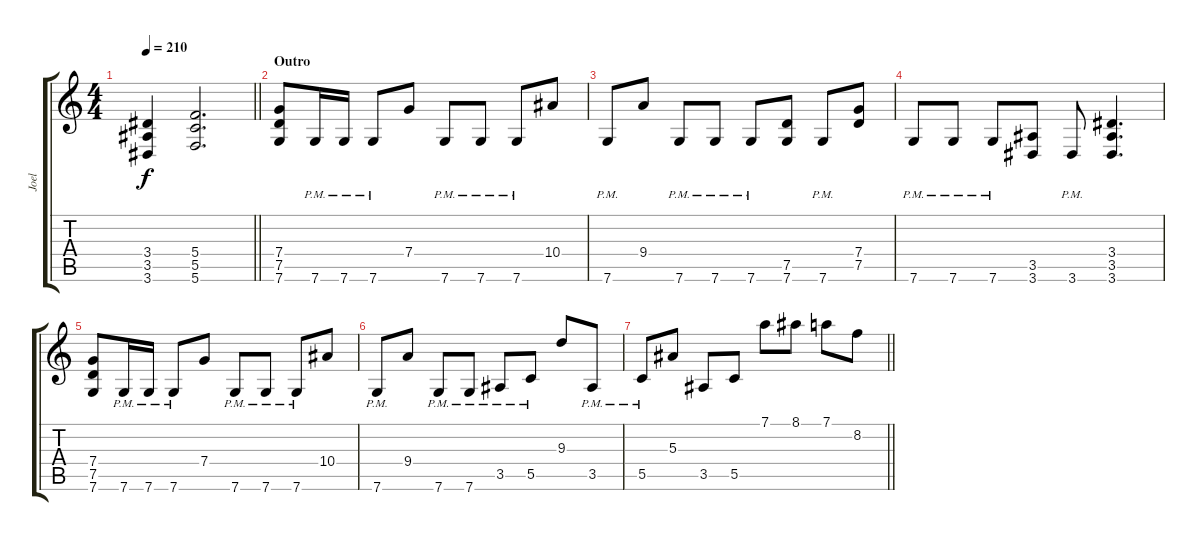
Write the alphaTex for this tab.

\track ("Joel" "Joel") {instrument distortionguitar}
\staff {score tabs}
\tuning (D4 A3 F3 C3 G2 C2) {hide}
\ts (4 4)
\tempo 210
\clef g2
\barLineRight lightlight
\ks c
(3.4{t} 3.5{t} 3.6{t}).4{dy f} (5.4 5.5 5.6).2{d} |
\section ("" "Outro")
(7.4 7.5 7.6).8 7.6{pm}.16 7.6{pm}.16 7.6{pm}.8 7.4.8 7.6{pm}.8 7.6{pm}.8 7.6{pm}.8 10.4.8 |
7.6{pm}.8 9.4.8 7.6{pm}.8 7.6{pm}.8 7.6{pm}.8 (7.5 7.6).8 7.6{pm}.8 (7.4 7.5).8 |
7.6{pm}.8 7.6{pm}.8 7.6{pm}.8 (3.5 3.6).8 3.6{pm}.8 (3.4 3.5 3.6).4{d} |
(7.4 7.5 7.6).8 7.6{pm}.16 7.6{pm}.16 7.6{pm}.8 7.4.8 7.6{pm}.8 7.6{pm}.8 7.6{pm}.8 10.4.8 |
7.6{pm}.8 9.4.8 7.6{pm}.8 7.6{pm}.8 3.5{pm}.8 5.5{pm}.8 9.3.8 3.5{pm}.8 |
\barLineRight lightlight
5.5{pm}.8 5.3.8 3.5.8 5.5.8 7.1.8 8.1.8 7.1.8 8.2.8
